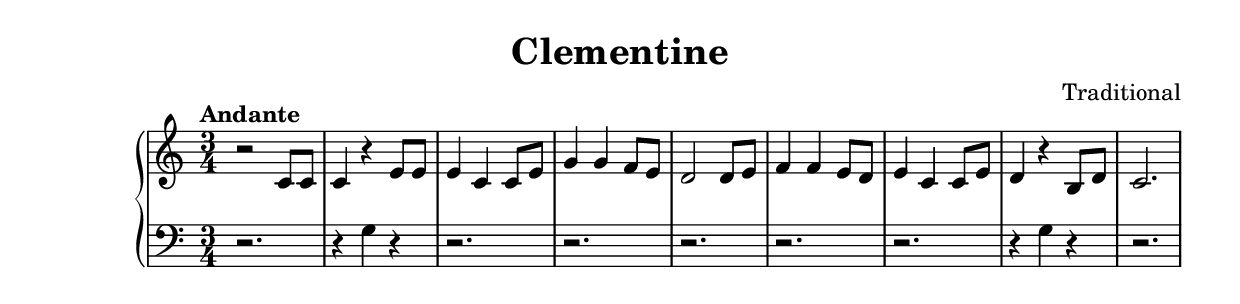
\header {
  title = "Clementine"
  composer = "Traditional"
}
\version "2.15.40"

\score {
  \new PianoStaff <<
     \new Staff = "upper" {
  \clef treble
  \key c \major
  \time 3/4
     \tempo "Andante" 4 = 80
   \set Score.tempoHideNote = ##t
  \relative c' { r2 c8 c  c4 r4 e8 e e4 c c8 e g4 g f8 e d2 d8 e f4 f e8 d e4 c c8 e d4 r4 b8 d c2. }
}
     \new Staff = "lower" {
  \clef bass
  \key c \major
  \time 3/4
  \relative c { r2. r4 g' r r2. r r r r r4 g r4 r2. }
}
  >>
  \layout { }

 \midi { }
}